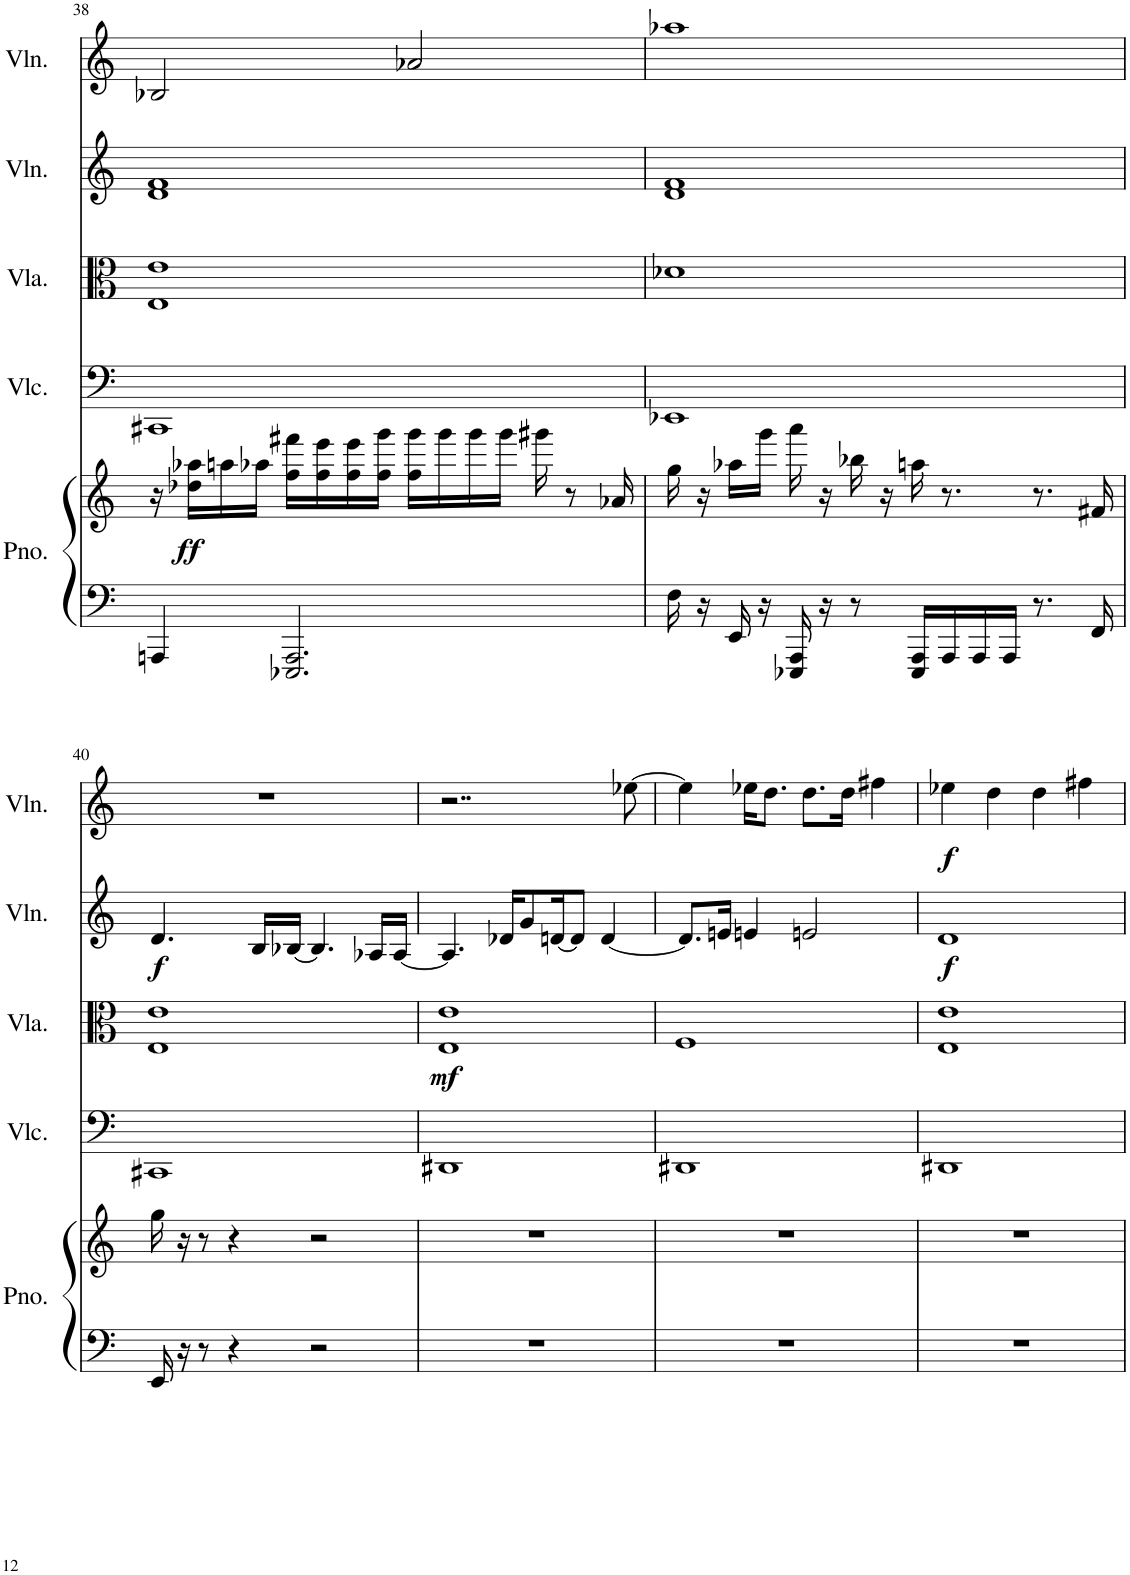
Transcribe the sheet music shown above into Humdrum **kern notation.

**kern	**kern	**dynam	**kern	**kern	**dynam	**kern	**dynam	**kern	**dynam
*part5	*part5	*part5	*part4	*part3	*part3	*part2	*part2	*part1	*part1
*staff6	*staff5	*staff5/6	*staff4	*staff3	*staff3	*staff2	*staff2	*staff1	*staff1
*I"Piano	*	*	*I"Violoncello	*I"Viola	*	*I"Violin	*	*I"Violin	*
*I'Pno.	*	*	*I'Vlc.	*I'Vla.	*	*I'Vln.	*	*I'Vln.	*
!!LO:PB:g=z
*clefF4	*clefG2	*	*clefF4	*clefC3	*	*clefG2	*	*clefG2	*
*k[]	*k[]	*	*k[]	*k[]	*	*k[]	*	*k[]	*
*M4/4	*M4/4	*	*M4/4	*M4/4	*	*M4/4	*	*M4/4	*
=38	=38	=38	=38	=38	=38	=38	=38	=38	=38
4AAAn/	16r	.	1CC#X	1E 1e	.	1d 1f	.	2B-X/	.
!	!	!LO:DY:b	!	!	!	!	!	!	!
.	16dd-X\ 16aa-X\LL	ff	.	.	.	.	.	.	.
.	16aan\	.	.	.	.	.	.	.	.
.	16aa-X\JJ	.	.	.	.	.	.	.	.
2.EEE-X/ 2.AAA/	16ff\ 16fff#X\LL	.	.	.	.	.	.	.	.
.	16ff\ 16eee\	.	.	.	.	.	.	.	.
.	16ff\ 16eee\	.	.	.	.	.	.	.	.
.	16ff\ 16ggg\JJ	.	.	.	.	.	.	.	.
.	16ff\ 16ggg\LL	.	.	.	.	.	.	2a-X/	.
.	16ggg\	.	.	.	.	.	.	.	.
.	16ggg\	.	.	.	.	.	.	.	.
.	16ggg\JJ	.	.	.	.	.	.	.	.
.	16ggg#X\	.	.	.	.	.	.	.	.
.	8r	.	.	.	.	.	.	.	.
.	16a-X/	.	.	.	.	.	.	.	.
=39	=39	=39	=39	=39	=39	=39	=39	=39	=39
16F\	16gg\	.	1EE-X	1d-X	.	1d 1f	.	1aa-X	.
16r	16r	.	.	.	.	.	.	.	.
16EE/	16aa-X\LL	.	.	.	.	.	.	.	.
16r	16ggg\JJ	.	.	.	.	.	.	.	.
16EEE-X/ 16AAA/	16aaa\	.	.	.	.	.	.	.	.
16r	16r	.	.	.	.	.	.	.	.
8r	16bb-X\	.	.	.	.	.	.	.	.
.	16r	.	.	.	.	.	.	.	.
16EEE-/ 16AAA/LL	16aan\	.	.	.	.	.	.	.	.
16AAA/	8.r	.	.	.	.	.	.	.	.
16AAA/	.	.	.	.	.	.	.	.	.
16AAA/JJ	.	.	.	.	.	.	.	.	.
8.r	8.r	.	.	.	.	.	.	.	.
16FF/	16f#X/	.	.	.	.	.	.	.	.
!!LO:LB:g=z
=40	=40	=40	=40	=40	=40	=40	=40	=40	=40
!	!	!	!	!	!	!	!LO:DY:b	!	!
16EE/	16gg\	.	1CC#X	1E 1e	.	4.d/	f	1r	.
16r	16r	.	.	.	.	.	.	.	.
8r	8r	.	.	.	.	.	.	.	.
4r	4r	.	.	.	.	.	.	.	.
.	.	.	.	.	.	16B/LL	.	.	.
.	.	.	.	.	.	[16B-X/JJ	.	.	.
2r	2r	.	.	.	.	4.B-/]	.	.	.
.	.	.	.	.	.	16A-X/LL	.	.	.
.	.	.	.	.	.	[16A-/JJ	.	.	.
=41	=41	=41	=41	=41	=41	=41	=41	=41	=41
!	!	!	!	!	!LO:DY:b	!	!	!	!
1r	1r	.	1DD#X	1E 1e	mf	4.A-/]	.	2..r	.
.	.	.	.	.	.	16d-X/KL	.	.	.
.	.	.	.	.	.	8g/	.	.	.
.	.	.	.	.	.	[16dn/K	.	.	.
.	.	.	.	.	.	8d/J]	.	.	.
.	.	.	.	.	.	[4d/	.	.	.
.	.	.	.	.	.	.	.	[8ee-X\	.
=42	=42	=42	=42	=42	=42	=42	=42	=42	=42
1r	1r	.	1DD#X	1F	.	8.d/L]	.	4ee-\]	.
.	.	.	.	.	.	16en/Jk	.	.	.
.	.	.	.	.	.	4en/	.	16ee-X\KL	.
.	.	.	.	.	.	.	.	8.dd\J	.
.	.	.	.	.	.	2en/	.	8.dd\L	.
.	.	.	.	.	.	.	.	16dd\Jk	.
.	.	.	.	.	.	.	.	4ff#X\	.
=43	=43	=43	=43	=43	=43	=43	=43	=43	=43
!	!	!	!	!	!	!	!LO:DY:b	!	!LO:DY:b
1r	1r	.	1DD#X	1E 1e	.	1d	f	4ee-X\	f
.	.	.	.	.	.	.	.	4dd\	.
.	.	.	.	.	.	.	.	4dd\	.
.	.	.	.	.	.	.	.	4ff#X\	.
=	=	=	=	=	=	=	=	=	=
*-	*-	*-	*-	*-	*-	*-	*-	*-	*-
